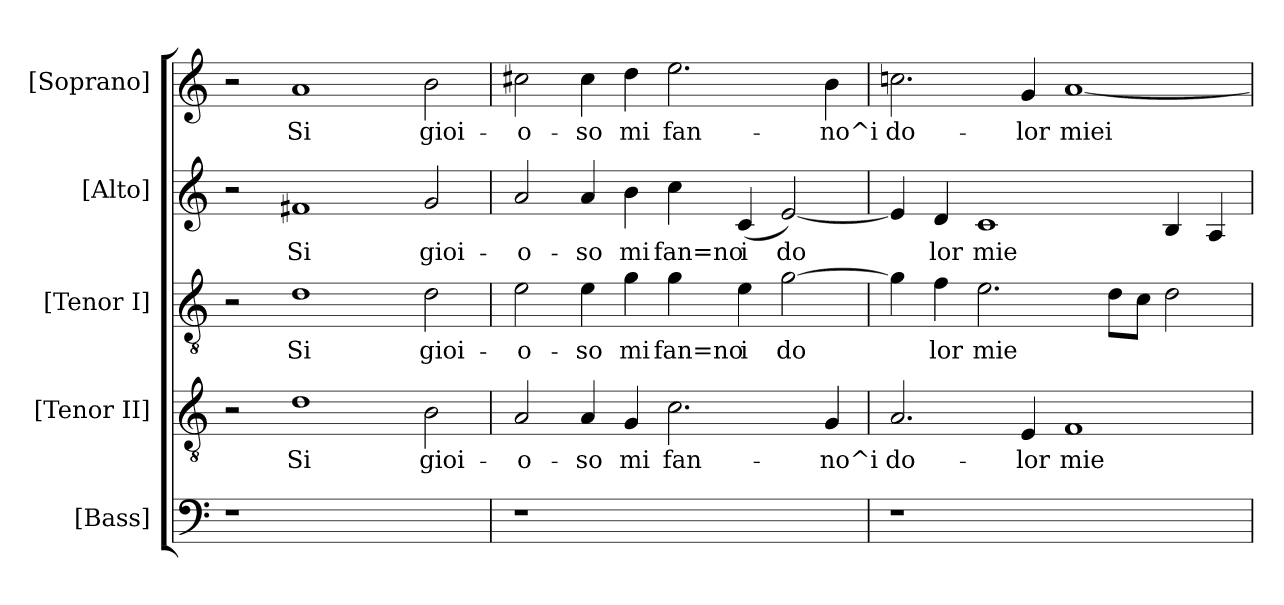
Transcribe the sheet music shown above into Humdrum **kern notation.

**kern	**kern	**text	**kern	**text	**kern	**text	**kern	**text
*part5	*part4	*part4	*part3	*part3	*part2	*part2	*part1	*part1
*staff5	*staff4	*staff4	*staff3	*staff3	*staff2	*staff2	*staff1	*staff1
*I"[Bass]	*I"[Tenor II]	*	*I"[Tenor I]	*	*I"[Alto]	*	*I"[Soprano]	*
!!LO:PB:g=z
*stria5	*stria5	*	*stria5	*	*stria5	*	*stria5	*
*clefF4	*clefGv2	*	*clefGv2	*	*clefG2	*	*clefG2	*
*k[]	*k[]	*	*k[]	*	*k[]	*	*k[]	*
*C:	*C:	*	*C:	*	*C:	*	*C:	*
=1	=1	=1	=1	=1	=1	=1	=1	=1
1r	2r	.	2r	.	2r	.	2r	.
!	!	!LO:LY:b:cj	!	!LO:LY:b:cj	!	!LO:LY:b:cj	!	!LO:LY:b:cj
.	1d	Si	1d	Si	1f#X	Si	1a	Si
1ryy	.	.	.	.	.	.	.	.
!	!	!LO:LY:b:cj	!	!LO:LY:b:cj	!	!LO:LY:b:cj	!	!LO:LY:b:cj
.	2B\	gioi-	2d\	gioi-	2g/	gioi-	2b\	gioi-
=2	=2	=2	=2	=2	=2	=2	=2	=2
!	!	!LO:LY:b:cj	!	!LO:LY:b:cj	!	!LO:LY:b:cj	!	!LO:LY:b:cj
1r	2A/	-o-	2e\	-o-	2a/	-o-	2cc#X\	-o-
!	!	!LO:LY:b:cj	!	!LO:LY:b:cj	!	!LO:LY:b:cj	!	!LO:LY:b:cj
.	4A/	-so	4e\	-so	4a/	-so	4cc#\	-so
!	!	!LO:LY:b:cj	!	!LO:LY:b:cj	!	!LO:LY:b:cj	!	!LO:LY:b:cj
.	4G/	mi	4g\	mi	4b\	mi	4dd\	mi
!	!	!LO:LY:b:cj	!	!LO:LY:b:cj	!	!LO:LY:b:cj	!	!LO:LY:b:cj
1ryy	2.c\	fan-	4g\	fan=no	4cc\	fan=no	2.ee\	fan-
!	!	!	!	!LO:LY:b:cj	!	!LO:LY:b:cj	!	!
.	.	.	4e\	i	(<4c/	i	.	.
!	!	!	!	!LO:LY:b:cj	!	!LO:LY:b:cj	!	!
.	.	.	[>2g\	do-	[<2e/)	do-	.	.
!	!	!LO:LY:b:cj	!	!	!	!	!	!LO:LY:b:cj
.	4G/	-no^i	.	.	.	.	4b\	-no^i
=3	=3	=3	=3	=3	=3	=3	=3	=3
!	!	!LO:LY:b:cj	!	!LO:LY:b:cj	!	!LO:LY:b:cj	!	!LO:LY:b:cj
1r	2.A/	do-	4g\]	--	4e/]	--	2.ccn\	do-
!	!	!	!	!LO:LY:b:cj	!	!LO:LY:b:cj	!	!
.	.	.	4f\	-lor	4d/	-lor	.	.
!	!	!	!	!LO:LY:b:cj	!	!LO:LY:b:cj	!	!
.	.	.	2.e\	mie-	1c	mie-	.	.
!	!	!LO:LY:b:cj	!	!	!	!	!	!LO:LY:b:cj
.	4E/	-lor	.	.	.	.	4g/	-lor
!	!	!LO:LY:b:cj	!	!	!	!	!	!LO:LY:b:cj
1ryy	1F	mie-	.	.	.	.	[<1a	miei
!	!	!	!	!LO:LY:b:cj	!	!	!	!
.	.	.	8d\L	--	.	.	.	.
!	!	!	!	!LO:LY:b:cj	!	!	!	!
.	.	.	8c\J	--	.	.	.	.
!	!	!	!	!LO:LY:b:cj	!	!LO:LY:b:cj	!	!
.	.	.	2d\	--	4B/	--	.	.
!	!	!	!	!	!	!LO:LY:b:cj	!	!
.	.	.	.	.	4A/	--	.	.
=	=	=	=	=	=	=	=	=
*-	*-	*-	*-	*-	*-	*-	*-	*-
